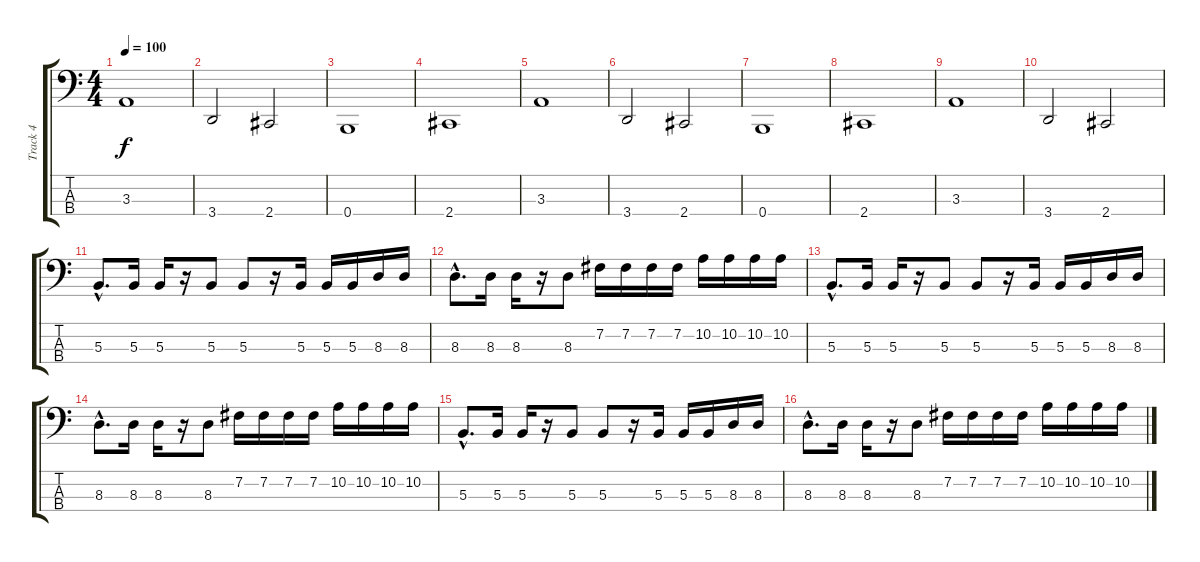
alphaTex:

\track ("Track 4" "Track 4") {instrument electricbasspick}
\staff {score tabs}
\tuning (E2 B1 Gb1 B0) {hide}
\ts (4 4)
\tempo 100
\clef f4
\ks c
3.3.1{dy f} |
3.4.2 2.4.2 |
0.4.1 |
2.4.1 |
3.3.1 |
3.4.2 2.4.2 |
0.4.1 |
2.4.1 |
3.3.1 |
3.4.2 2.4.2 |
5.3{hac}.8{d} 5.3.16 5.3.16 r.16 5.3.8 5.3.8 r.16 5.3.16 5.3.16 5.3.16 8.3.16 8.3.16 |
8.3{hac}.8{d} 8.3.16 8.3.16 r.16 8.3.8 7.2.16 7.2.16 7.2.16 7.2.16 10.2.16 10.2.16 10.2.16 10.2.16 |
5.3{hac}.8{d} 5.3.16 5.3.16 r.16 5.3.8 5.3.8 r.16 5.3.16 5.3.16 5.3.16 8.3.16 8.3.16 |
8.3{hac}.8{d} 8.3.16 8.3.16 r.16 8.3.8 7.2.16 7.2.16 7.2.16 7.2.16 10.2.16 10.2.16 10.2.16 10.2.16 |
5.3{hac}.8{d} 5.3.16 5.3.16 r.16 5.3.8 5.3.8 r.16 5.3.16 5.3.16 5.3.16 8.3.16 8.3.16 |
8.3{hac}.8{d} 8.3.16 8.3.16 r.16 8.3.8 7.2.16 7.2.16 7.2.16 7.2.16 10.2.16 10.2.16 10.2.16 10.2.16
